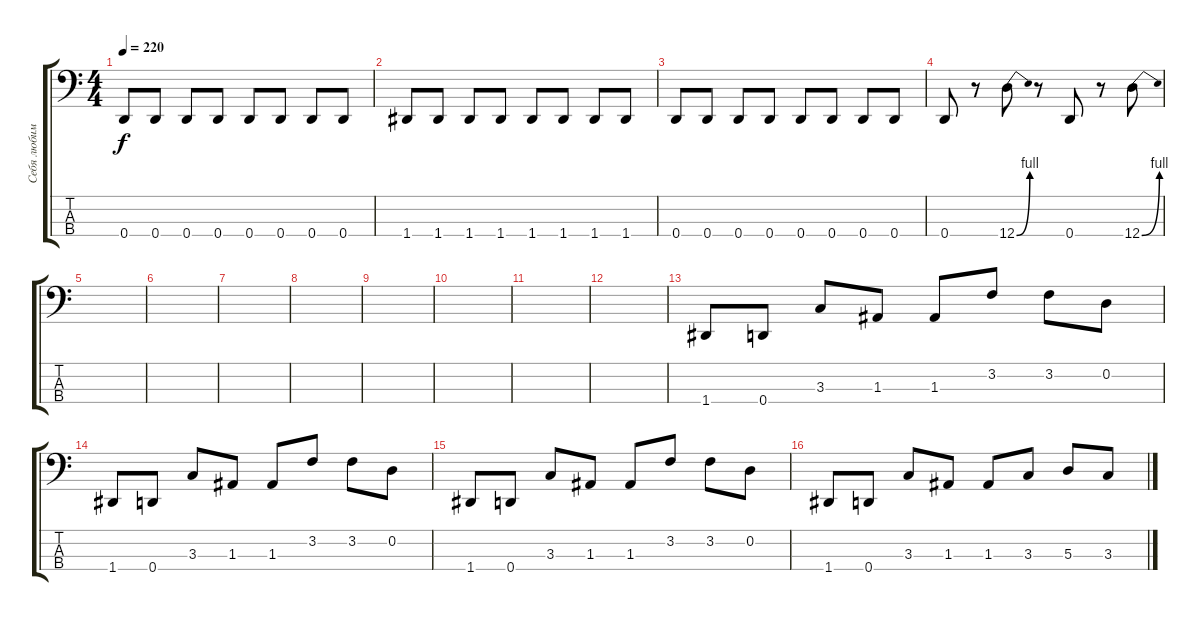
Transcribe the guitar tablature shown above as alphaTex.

\track ("Себя любимый" "Себя любим") {instrument electricbassfinger}
\staff {score tabs}
\tuning (G2 D2 A1 D1) {hide}
\ts (4 4)
\tempo 220
\clef f4
\ks c
0.4.8{dy f} 0.4.8 0.4.8 0.4.8 0.4.8 0.4.8 0.4.8 0.4.8 |
1.4.8 1.4.8 1.4.8 1.4.8 1.4.8 1.4.8 1.4.8 1.4.8 |
0.4.8 0.4.8 0.4.8 0.4.8 0.4.8 0.4.8 0.4.8 0.4.8 |
0.4.8 r.8 12.4{be (bend 0 0 60 4)}.8 r.8 0.4.8 r.8 12.4{be (bend 0 0 60 4)}.8 |
|
|
|
|
|
|
|
|
1.4.8 0.4.8 3.3.8 1.3.8 1.3.8 3.2.8 3.2.8 0.2.8 |
1.4.8 0.4.8 3.3.8 1.3.8 1.3.8 3.2.8 3.2.8 0.2.8 |
1.4.8 0.4.8 3.3.8 1.3.8 1.3.8 3.2.8 3.2.8 0.2.8 |
1.4.8 0.4.8 3.3.8 1.3.8 1.3.8 3.3.8 5.3.8 3.3.8
